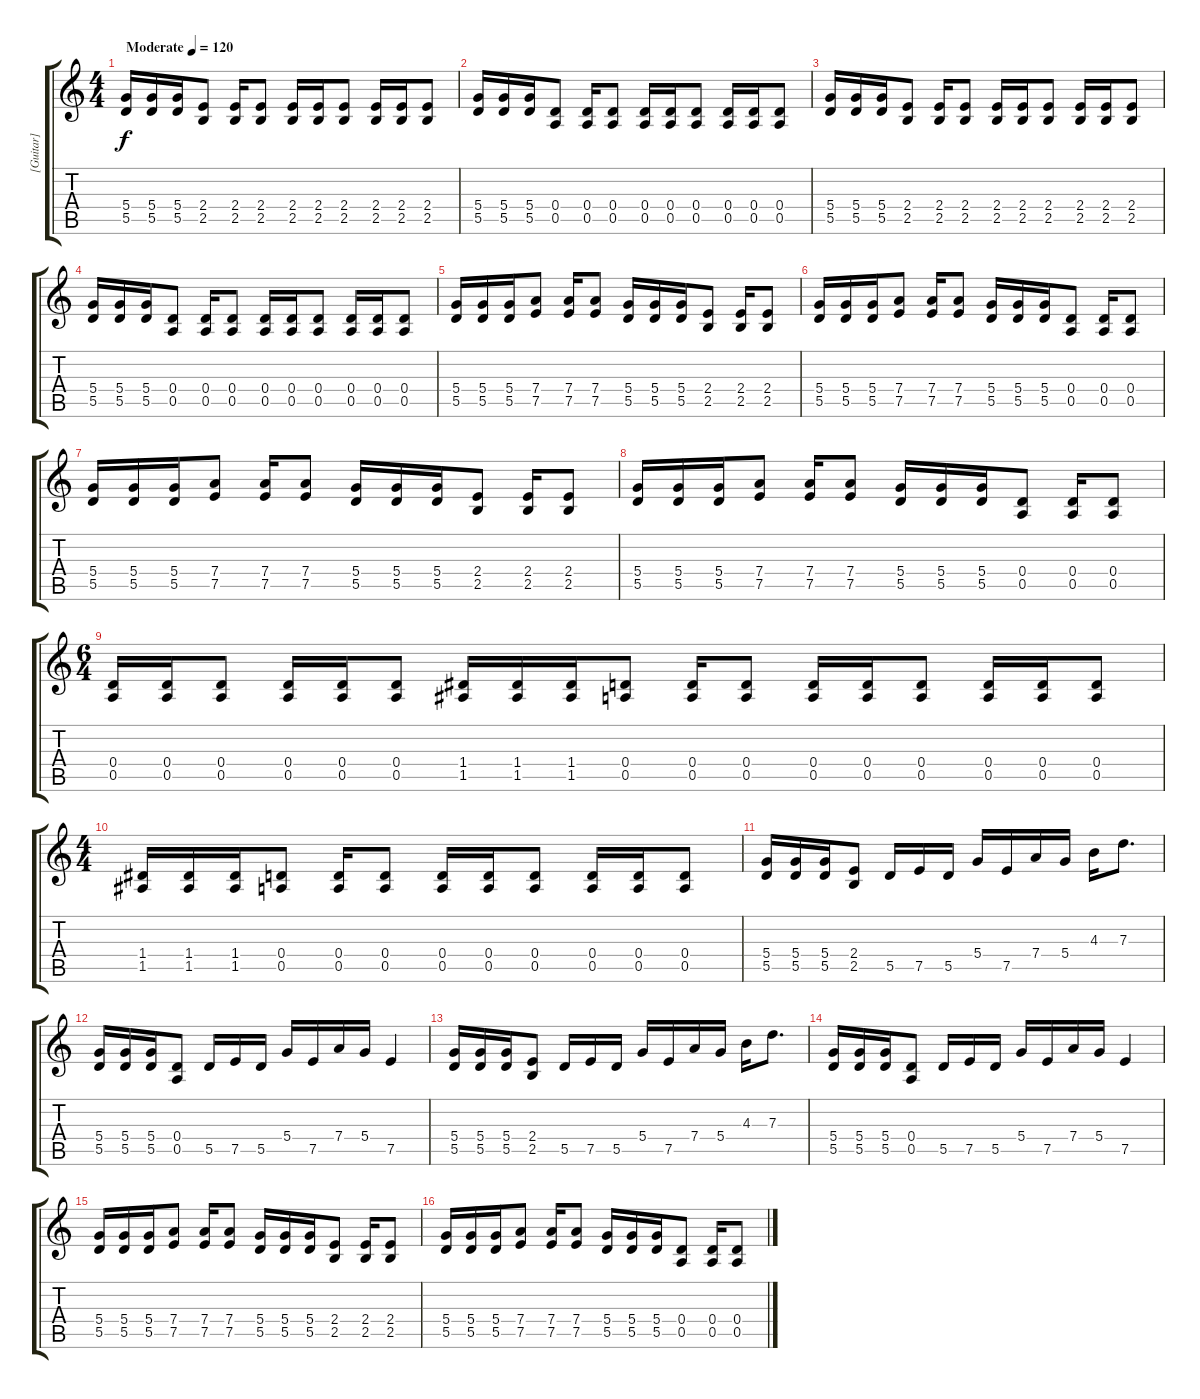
\track ("[Guitar]" "[Guitar]") {instrument distortionguitar}
\staff {score tabs}
\tuning (E4 B3 G3 D3 A2 E2) {hide}
\ts (4 4)
\tempo (120 "Moderate")
\clef g2
\ks c
(5.4 5.5).16{dy f instrument distortionguitar} (5.4 5.5).16 (5.4 5.5).16 (2.4 2.5).8 (2.4 2.5).16 (2.4 2.5).8 (2.4 2.5).16 (2.4 2.5).16 (2.4 2.5).8 (2.4 2.5).16 (2.4 2.5).16 (2.4 2.5).8 |
(5.4 5.5).16 (5.4 5.5).16 (5.4 5.5).16 (0.4 0.5).8 (0.4 0.5).16 (0.4 0.5).8 (0.4 0.5).16 (0.4 0.5).16 (0.4 0.5).8 (0.4 0.5).16 (0.4 0.5).16 (0.4 0.5).8 |
(5.4 5.5).16 (5.4 5.5).16 (5.4 5.5).16 (2.4 2.5).8 (2.4 2.5).16 (2.4 2.5).8 (2.4 2.5).16 (2.4 2.5).16 (2.4 2.5).8 (2.4 2.5).16 (2.4 2.5).16 (2.4 2.5).8 |
(5.4 5.5).16 (5.4 5.5).16 (5.4 5.5).16 (0.4 0.5).8 (0.4 0.5).16 (0.4 0.5).8 (0.4 0.5).16 (0.4 0.5).16 (0.4 0.5).8 (0.4 0.5).16 (0.4 0.5).16 (0.4 0.5).8 |
(5.4 5.5).16 (5.4 5.5).16 (5.4 5.5).16 (7.4 7.5).8 (7.4 7.5).16 (7.4 7.5).8 (5.4 5.5).16 (5.4 5.5).16 (5.4 5.5).16 (2.4 2.5).8 (2.4 2.5).16 (2.4 2.5).8 |
(5.4 5.5).16 (5.4 5.5).16 (5.4 5.5).16 (7.4 7.5).8 (7.4 7.5).16 (7.4 7.5).8 (5.4 5.5).16 (5.4 5.5).16 (5.4 5.5).16 (0.4 0.5).8 (0.4 0.5).16 (0.4 0.5).8 |
(5.4 5.5).16 (5.4 5.5).16 (5.4 5.5).16 (7.4 7.5).8 (7.4 7.5).16 (7.4 7.5).8 (5.4 5.5).16 (5.4 5.5).16 (5.4 5.5).16 (2.4 2.5).8 (2.4 2.5).16 (2.4 2.5).8 |
(5.4 5.5).16 (5.4 5.5).16 (5.4 5.5).16 (7.4 7.5).8 (7.4 7.5).16 (7.4 7.5).8 (5.4 5.5).16 (5.4 5.5).16 (5.4 5.5).16 (0.4 0.5).8 (0.4 0.5).16 (0.4 0.5).8 |
\ts (6 4)
(0.4 0.5).16 (0.4 0.5).16 (0.4 0.5).8 (0.4 0.5).16 (0.4 0.5).16 (0.4 0.5).8 (1.4 1.5).16 (1.4 1.5).16 (1.4 1.5).16 (0.4 0.5).8 (0.4 0.5).16 (0.4 0.5).8 (0.4 0.5).16 (0.4 0.5).16 (0.4 0.5).8 (0.4 0.5).16 (0.4 0.5).16 (0.4 0.5).8 |
\ts (4 4)
(1.4 1.5).16 (1.4 1.5).16 (1.4 1.5).16 (0.4 0.5).8 (0.4 0.5).16 (0.4 0.5).8 (0.4 0.5).16 (0.4 0.5).16 (0.4 0.5).8 (0.4 0.5).16 (0.4 0.5).16 (0.4 0.5).8 |
(5.4 5.5).16 (5.4 5.5).16 (5.4 5.5).16 (2.4 2.5).8 5.5.16 7.5.16 5.5.16 5.4.16 7.5.16 7.4.16 5.4.16 4.3.16 7.3.8{d} |
(5.4 5.5).16 (5.4 5.5).16 (5.4 5.5).16 (0.4 0.5).8 5.5.16 7.5.16 5.5.16 5.4.16 7.5.16 7.4.16 5.4.16 7.5.4 |
(5.4 5.5).16 (5.4 5.5).16 (5.4 5.5).16 (2.4 2.5).8 5.5.16 7.5.16 5.5.16 5.4.16 7.5.16 7.4.16 5.4.16 4.3.16 7.3.8{d} |
(5.4 5.5).16 (5.4 5.5).16 (5.4 5.5).16 (0.4 0.5).8 5.5.16 7.5.16 5.5.16 5.4.16 7.5.16 7.4.16 5.4.16 7.5.4 |
(5.4 5.5).16 (5.4 5.5).16 (5.4 5.5).16 (7.4 7.5).8 (7.4 7.5).16 (7.4 7.5).8 (5.4 5.5).16 (5.4 5.5).16 (5.4 5.5).16 (2.4 2.5).8 (2.4 2.5).16 (2.4 2.5).8 |
(5.4 5.5).16 (5.4 5.5).16 (5.4 5.5).16 (7.4 7.5).8 (7.4 7.5).16 (7.4 7.5).8 (5.4 5.5).16 (5.4 5.5).16 (5.4 5.5).16 (0.4 0.5).8 (0.4 0.5).16 (0.4 0.5).8
